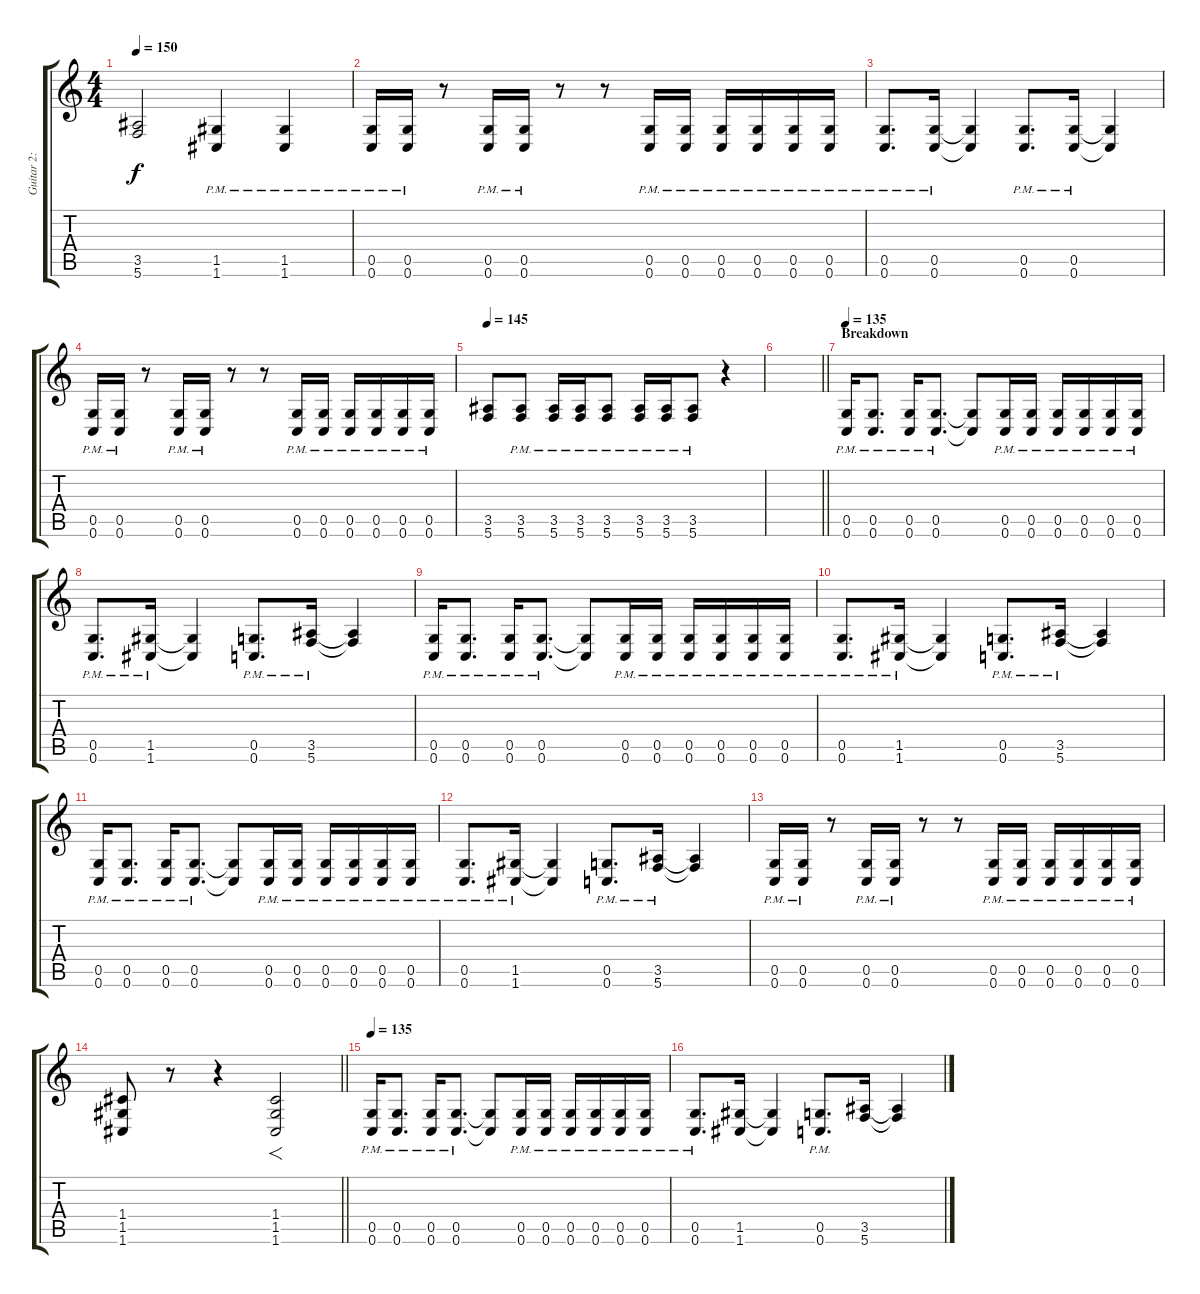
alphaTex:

\track ("Guitar 2: Johan" "Guitar 2: ") {instrument distortionguitar}
\staff {score tabs}
\tuning (D4 A3 F3 C3 G2 C2) {hide}
\ts (4 4)
\tempo 150
\clef g2
\ks c
(3.5{t} 5.6{t}).2{dy f} (1.5{pm} 1.6{pm}).4 (1.5{pm} 1.6{pm}).4 |
(0.5{pm} 0.6{pm}).16 (0.5{pm} 0.6{pm}).16 r.8 (0.5{pm} 0.6{pm}).16 (0.5{pm} 0.6{pm}).16 r.8 r.8 (0.5{pm} 0.6{pm}).16 (0.5{pm} 0.6{pm}).16 (0.5{pm} 0.6{pm}).16 (0.5{pm} 0.6{pm}).16 (0.5{pm} 0.6{pm}).16 (0.5{pm} 0.6{pm}).16 |
(0.5{pm} 0.6{pm}).8{d} (0.5{pm} 0.6{pm}).16 (0.5{t} 0.6{t}).4 (0.5{pm} 0.6{pm}).8{d} (0.5{pm} 0.6{pm}).16 (0.5{t} 0.6{t}).4 |
(0.5{pm} 0.6{pm}).16 (0.5{pm} 0.6{pm}).16 r.8 (0.5{pm} 0.6{pm}).16 (0.5{pm} 0.6{pm}).16 r.8 r.8 (0.5{pm} 0.6{pm}).16 (0.5{pm} 0.6{pm}).16 (0.5{pm} 0.6{pm}).16 (0.5{pm} 0.6{pm}).16 (0.5{pm} 0.6{pm}).16 (0.5{pm} 0.6{pm}).16 |
\tempo 145
(3.5 5.6).8 (3.5{pm} 5.6{pm}).8 (3.5{pm} 5.6{pm}).16 (3.5{pm} 5.6{pm}).16 (3.5{pm} 5.6{pm}).8 (3.5{pm} 5.6{pm}).16 (3.5{pm} 5.6{pm}).16 (3.5{pm} 5.6{pm}).8 r.4 |
\barLineRight lightlight
|
\section ("" "Breakdown")
\tempo 135
(0.5{pm} 0.6{pm}).16 (0.5{pm} 0.6{pm}).8{d} (0.5{pm} 0.6{pm}).16 (0.5{pm} 0.6{pm}).8{d} (0.5{t} 0.6{t}).8 (0.5{pm} 0.6{pm}).16 (0.5{pm} 0.6{pm}).16 (0.5{pm} 0.6{pm}).16 (0.5{pm} 0.6{pm}).16 (0.5{pm} 0.6{pm}).16 (0.5{pm} 0.6{pm}).16 |
(0.5{pm} 0.6{pm}).8{d} (1.5{pm} 1.6{pm}).16 (1.5{t} 1.6{t}).4 (0.5{pm} 0.6{pm}).8{d} (3.5{pm} 5.6{pm}).16 (3.5{t} 5.6{t}).4 |
(0.5{pm} 0.6{pm}).16 (0.5{pm} 0.6{pm}).8{d} (0.5{pm} 0.6{pm}).16 (0.5{pm} 0.6{pm}).8{d} (0.5{t} 0.6{t}).8 (0.5{pm} 0.6{pm}).16 (0.5{pm} 0.6{pm}).16 (0.5{pm} 0.6{pm}).16 (0.5{pm} 0.6{pm}).16 (0.5{pm} 0.6{pm}).16 (0.5{pm} 0.6{pm}).16 |
(0.5{pm} 0.6{pm}).8{d} (1.5{pm} 1.6{pm}).16 (1.5{t} 1.6{t}).4 (0.5{pm} 0.6{pm}).8{d} (3.5{pm} 5.6{pm}).16 (3.5{t} 5.6{t}).4 |
(0.5{pm} 0.6{pm}).16 (0.5{pm} 0.6{pm}).8{d} (0.5{pm} 0.6{pm}).16 (0.5{pm} 0.6{pm}).8{d} (0.5{t} 0.6{t}).8 (0.5{pm} 0.6{pm}).16 (0.5{pm} 0.6{pm}).16 (0.5{pm} 0.6{pm}).16 (0.5{pm} 0.6{pm}).16 (0.5{pm} 0.6{pm}).16 (0.5{pm} 0.6{pm}).16 |
(0.5{pm} 0.6{pm}).8{d} (1.5{pm} 1.6{pm}).16 (1.5{t} 1.6{t}).4 (0.5{pm} 0.6{pm}).8{d} (3.5{pm} 5.6{pm}).16 (3.5{t} 5.6{t}).4 |
(0.5{pm} 0.6{pm}).16 (0.5{pm} 0.6{pm}).16 r.8 (0.5{pm} 0.6{pm}).16 (0.5{pm} 0.6{pm}).16 r.8 r.8 (0.5{pm} 0.6{pm}).16 (0.5{pm} 0.6{pm}).16 (0.5{pm} 0.6{pm}).16 (0.5{pm} 0.6{pm}).16 (0.5{pm} 0.6{pm}).16 (0.5{pm} 0.6{pm}).16 |
\barLineRight lightlight
(1.4 1.5 1.6).8 r.8 r.4 (1.4 1.5 1.6).2{f} |
\section ("" "")
\tempo 135
(0.5{pm} 0.6{pm}).16 (0.5{pm} 0.6{pm}).8{d} (0.5{pm} 0.6{pm}).16 (0.5{pm} 0.6{pm}).8{d} (0.5{t} 0.6{t}).8 (0.5{pm} 0.6{pm}).16 (0.5{pm} 0.6{pm}).16 (0.5{pm} 0.6{pm}).16 (0.5{pm} 0.6{pm}).16 (0.5{pm} 0.6{pm}).16 (0.5{pm} 0.6{pm}).16 |
(0.5{pm} 0.6{pm}).8{d} (1.5 1.6).16 (1.5{t} 1.6{t}).4 (0.5{pm} 0.6{pm}).8{d} (3.5 5.6).16 (3.5{t} 5.6{t}).4
